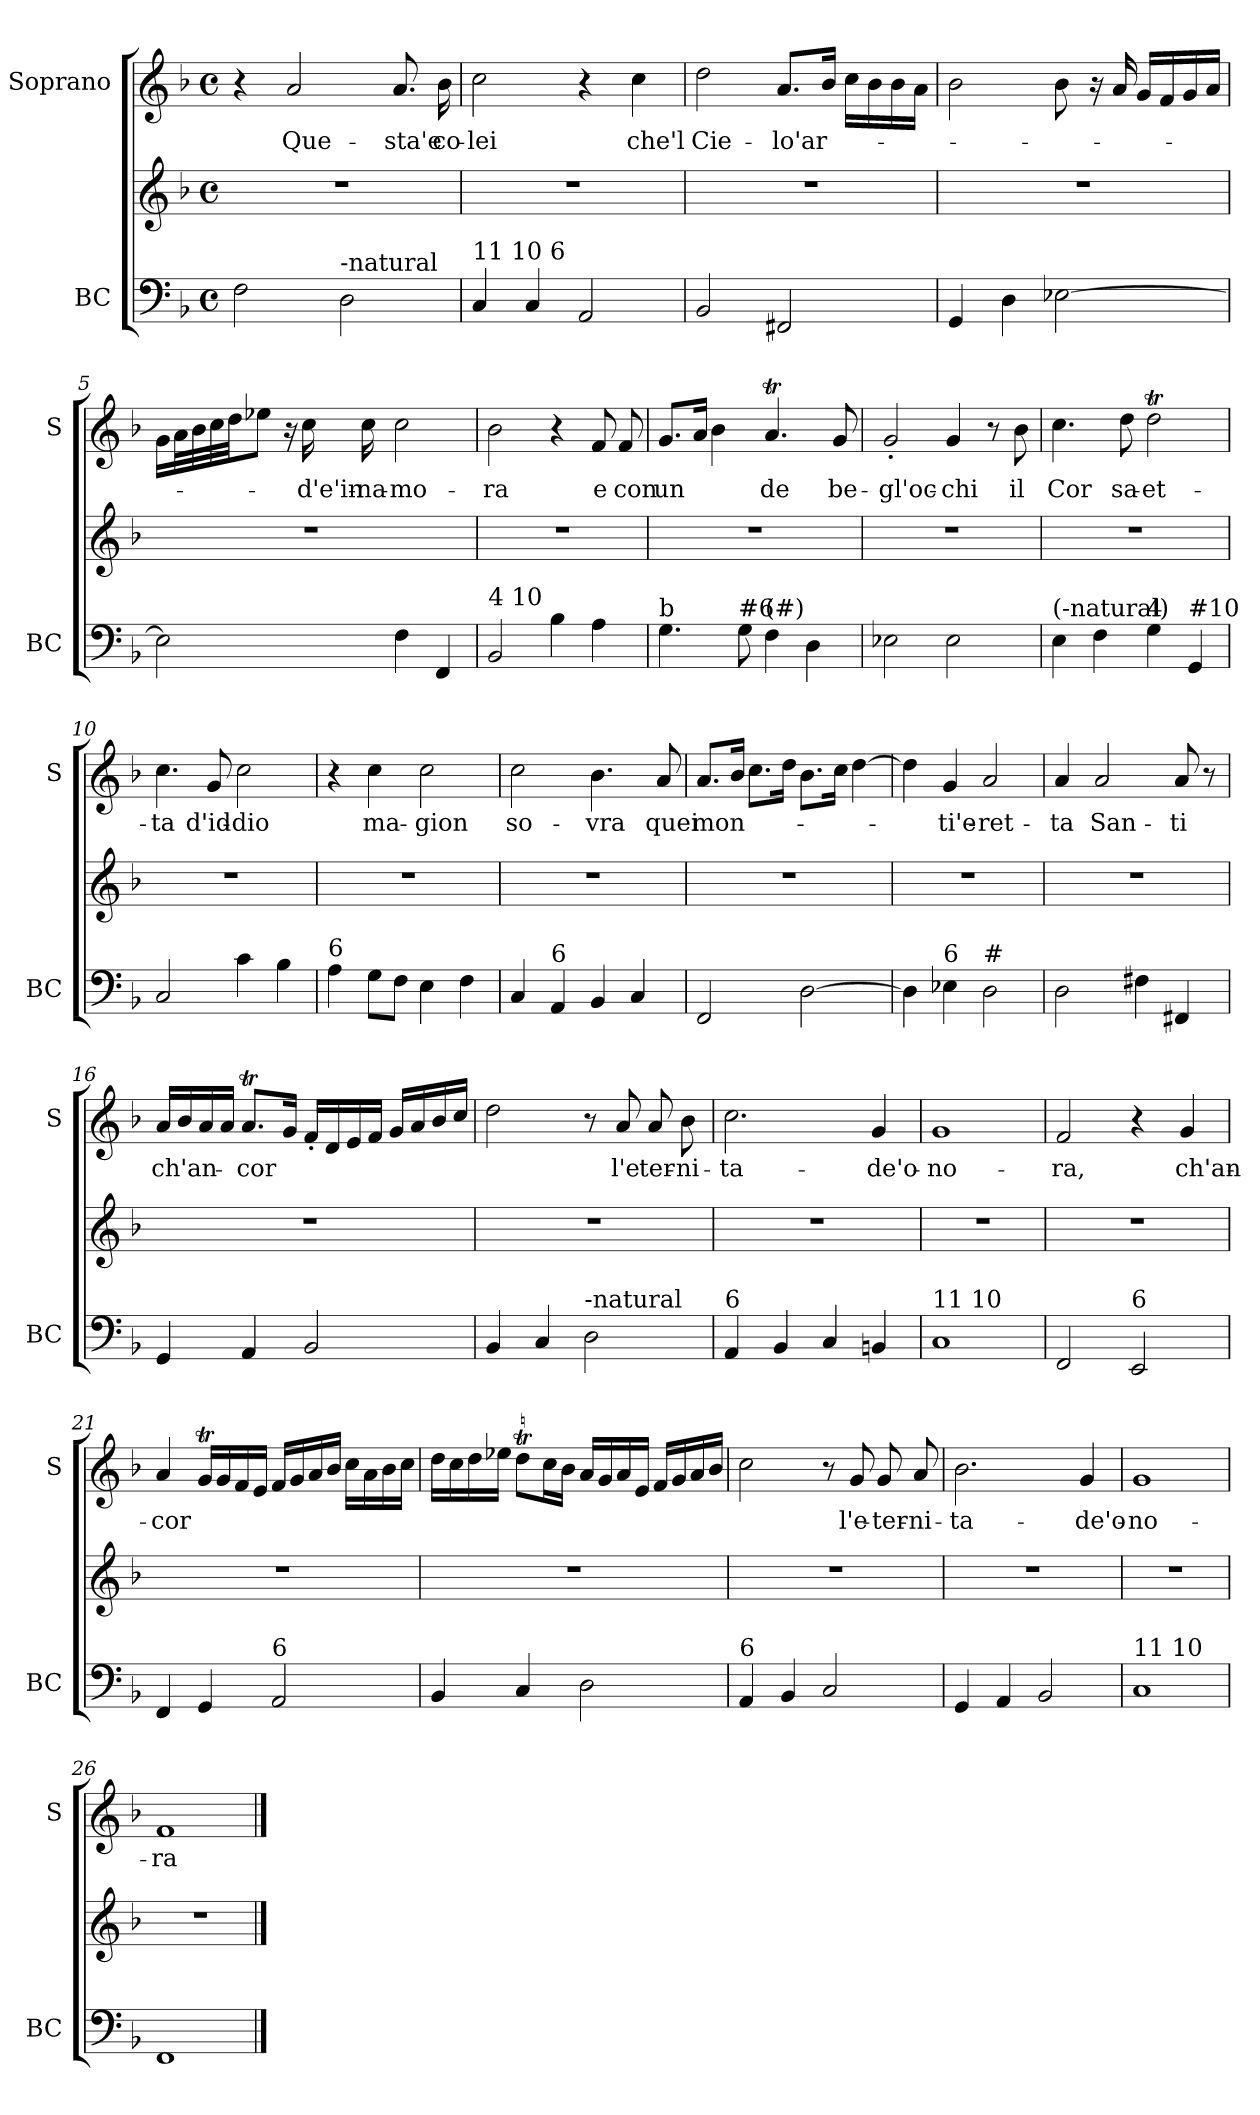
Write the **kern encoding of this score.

**kern	**kern	**kern	**text
*part2	*part2	*part1	*part1
*staff3	*staff2	*staff1	*staff1
*I"BC	*	*I"Soprano	*
*I'BC	*	*I'S	*
*clefF4	*clefG2	*clefG2	*
*k[b-]	*k[b-]	*k[b-]	*
*F:	*F:	*F:	*
*M4/4	*M4/4	*M4/4	*
*met(c)	*met(c)	*met(c)	*
=1	=1	=1	=1
2F\	1r	4r	.
!	!	!	!LO:LY:b
.	.	2a/	Que-
!LO:TX:a:t=-natural	!	!	!
2D\	.	.	.
!	!	!	!LO:LY:b
.	.	8.a/	-sta'e
!	!	!	!LO:LY:b
.	.	16b-\	co-
=2	=2	=2	=2
!LO:TX:a:t=11   10   6	!	!	!
!	!	!	!LO:LY:b
4C/	1r	2cc\	-lei
4C/	.	.	.
2AA/	.	4r	.
!	!	!	!LO:LY:b
.	.	4cc\	che'l
=3	=3	=3	=3
!	!	!	!LO:LY:b
2BB-/	1r	2dd\	Cie-
!	!	!	!LO:LY:b
2FF#X/	.	8.a/L	-lo'ar-
.	.	16b-/Jk	.
.	.	16cc\LL	.
.	.	16b-\	.
.	.	16b-\	.
.	.	16a\JJ	.
=4	=4	=4	=4
4GG/	1r	2b-\	.
4D\	.	.	.
[2E-X\	.	8b-\	.
.	.	16r	.
.	.	16a/	.
.	.	16g/LL	.
.	.	16f/	.
.	.	16g/	.
.	.	16a/JJ	.
!!LO:LB:g=z
=5	=5	=5	=5
2E-\]	1r	16g\LL	.
.	.	32a\L	.
.	.	32b-\	.
.	.	32cc\	.
.	.	32dd\JJ	.
.	.	8ee-X\J	.
.	.	16r	.
!	!	!	!LO:LY:b
.	.	16cc\	-d'e'in-
!	!	!	!LO:LY:b
.	.	16cc\	-na-
!	!	!	!LO:LY:b
4F\	.	2cc\	-mo-
4FF/	.	.	.
=6	=6	=6	=6
!LO:TX:a:t=4      10	!	!	!
!	!	!	!LO:LY:b
2BB-/	1r	2b-\	-ra
4B-\	.	4r	.
!	!	!	!LO:LY:b
4A\	.	8f/	e
!	!	!	!LO:LY:b
.	.	8f/	con
=7	=7	=7	=7
!LO:TX:a:t=b	!	!	!
!	!	!	!LO:LY:b
4.G\	1r	8.g/L	un
.	.	16a/Jk	.
.	.	4b-\	.
!LO:TX:a:t=#6	!	!	!
8G\	.	.	.
!LO:TX:a:t=(#)	!	!	!
!	!	!	!LO:LY:b
4F\	.	4.at/	de
4D\	.	.	.
!	!	!	!LO:LY:b
.	.	8g/	be-
=8	=8	=8	=8
!	!	!	!LO:LY:b
2E-X\	1r	2g'</	-gl'oc-
!	!	!	!LO:LY:b
2E-\	.	4g/	-chi
.	.	8r	.
!	!	!	!LO:LY:b
.	.	8b-\	il
!!LO:LB:g=z
=9	=9	=9	=9
!LO:TX:a:t=(-natural)	!	!	!
!	!	!	!LO:LY:b
4E\	1r	4.cc\	Cor
4F\	.	.	.
!	!	!	!LO:LY:b
.	.	8dd\	sa-
!LO:TX:a:t=4	!	!	!
!	!	!	!LO:LY:b
4G\	.	2ddT\	-et-
!LO:TX:a:t=#10	!	!	!
4GG/	.	.	.
=10	=10	=10	=10
!	!	!	!LO:LY:b
2C/	1r	4.cc\	-ta
!	!	!	!LO:LY:b
.	.	8g/	d'id-
!	!	!	!LO:LY:b
4c\	.	2cc\	-dio
4B-\	.	.	.
=11	=11	=11	=11
!LO:TX:a:t=6	!	!	!
4A\	1r	4r	.
!	!	!	!LO:LY:b
8G\L	.	4cc\	ma-
8F\J	.	.	.
!	!	!	!LO:LY:b
4E\	.	2cc\	-gion
4F\	.	.	.
=12	=12	=12	=12
!	!	!	!LO:LY:b
4C/	1r	2cc\	so-
!LO:TX:a:t=6	!	!	!
4AA/	.	.	.
!	!	!	!LO:LY:b
4BB-/	.	4.b-\	-vra
4C/	.	.	.
!	!	!	!LO:LY:b
.	.	8a/	quei
=13	=13	=13	=13
!	!	!	!LO:LY:b
2FF/	1r	8.a/L	mon-
.	.	16b-/Jk	.
.	.	8.cc\L	.
.	.	16dd\Jk	.
[2D\	.	8.b-\L	.
.	.	16cc\Jk	.
.	.	[4dd\	.
!!LO:PB:g=z
=14	=14	=14	=14
4D\]	1r	4dd\]	.
!LO:TX:a:t=6	!	!	!
!	!	!	!LO:LY:b
4E-X\	.	4g/	-ti'e-
!LO:TX:a:t=#	!	!	!
!	!	!	!LO:LY:b
2D\	.	2a/	-ret-
=15	=15	=15	=15
!	!	!	!LO:LY:b
2D\	1r	4a/	-ta
!	!	!	!LO:LY:b
.	.	2a/	San-
4F#X\	.	.	.
!	!	!	!LO:LY:b
4FF#X/	.	8a/	-ti
.	.	8r	.
=16	=16	=16	=16
!	!	!	!LO:LY:b
4GG/	1r	16a/LL	ch'an-
.	.	16b-/	.
.	.	16a/	.
.	.	16a/JJ	.
!	!	!	!LO:LY:b
4AA/	.	8.at/L	-cor
.	.	16g/Jk	.
2BB-/	.	16f'</LL	.
.	.	16d/	.
.	.	16e/	.
.	.	16f/JJ	.
.	.	16g/LL	.
.	.	16a/	.
.	.	16b-/	.
.	.	16cc/JJ	.
=17	=17	=17	=17
4BB-/	1r	2dd\	.
4C/	.	.	.
!LO:TX:a:t=-natural	!	!	!
2D\	.	8r	.
!	!	!	!LO:LY:b
.	.	8a/	l'e
!	!	!	!LO:LY:b
.	.	8a/	ter-
!	!	!	!LO:LY:b
.	.	8b-\	-ni-
!!LO:LB:g=z
=18	=18	=18	=18
!LO:TX:a:t=6	!	!	!
!	!	!	!LO:LY:b
4AA/	1r	2.cc\	-ta-
4BB-/	.	.	.
4C/	.	.	.
!	!	!	!LO:LY:b
4BBn/	.	4g/	-de'o-
=19	=19	=19	=19
!LO:TX:a:t=11      10	!	!	!
!	!	!	!LO:LY:b
1C	1r	1g	-no-
=20	=20	=20	=20
!	!	!	!LO:LY:b
2FF/	1r	2f/	-ra,
!LO:TX:a:t=6	!	!	!
2EE/	.	4r	.
!	!	!	!LO:LY:b
.	.	4g/	ch'an-
=21	=21	=21	=21
!	!	!	!LO:LY:b
4FF/	1r	4a/	-cor
4GG/	.	16gT/LL	.
.	.	16g/	.
.	.	16f/	.
.	.	16e/JJ	.
!LO:TX:a:t=6	!	!	!
2AA/	.	16f/LL	.
.	.	16g/	.
.	.	16a/	.
.	.	16b-/JJ	.
.	.	16cc\LL	.
.	.	16a\	.
.	.	16b-\	.
.	.	16cc\JJ	.
!!LO:LB:g=z
=22	=22	=22	=22
4BB-/	1r	16dd\LL	.
.	.	16cc\	.
.	.	16dd\	.
.	.	16ee-X\JJ	.
4C/	.	8ddT\L	.
.	.	16cc\L	.
.	.	16b-\JJ	.
2D\	.	16a/LL	.
.	.	16g/	.
.	.	16a/	.
.	.	16e/JJ	.
.	.	16f/LL	.
.	.	16g/	.
.	.	16a/	.
.	.	16b-/JJ	.
=23	=23	=23	=23
!LO:TX:a:t=6	!	!	!
4AA/	1r	2cc\	.
4BB-/	.	.	.
2C/	.	8r	.
!	!	!	!LO:LY:b
.	.	8g/	l'e-
!	!	!	!LO:LY:b
.	.	8g/	-ter-
!	!	!	!LO:LY:b
.	.	8a/	-ni-
=24	=24	=24	=24
!	!	!	!LO:LY:b
4GG/	1r	2.b-\	-ta-
4AA/	.	.	.
2BB-/	.	.	.
!	!	!	!LO:LY:b
.	.	4g/	-de'o-
=25	=25	=25	=25
!LO:TX:a:t=11    10	!	!	!
!	!	!	!LO:LY:b
1C	1r	1g	-no-
=26	=26	=26	=26
!	!	!	!LO:LY:b
1FF	1r	1f	-ra
==	==	==	==
*-	*-	*-	*-
